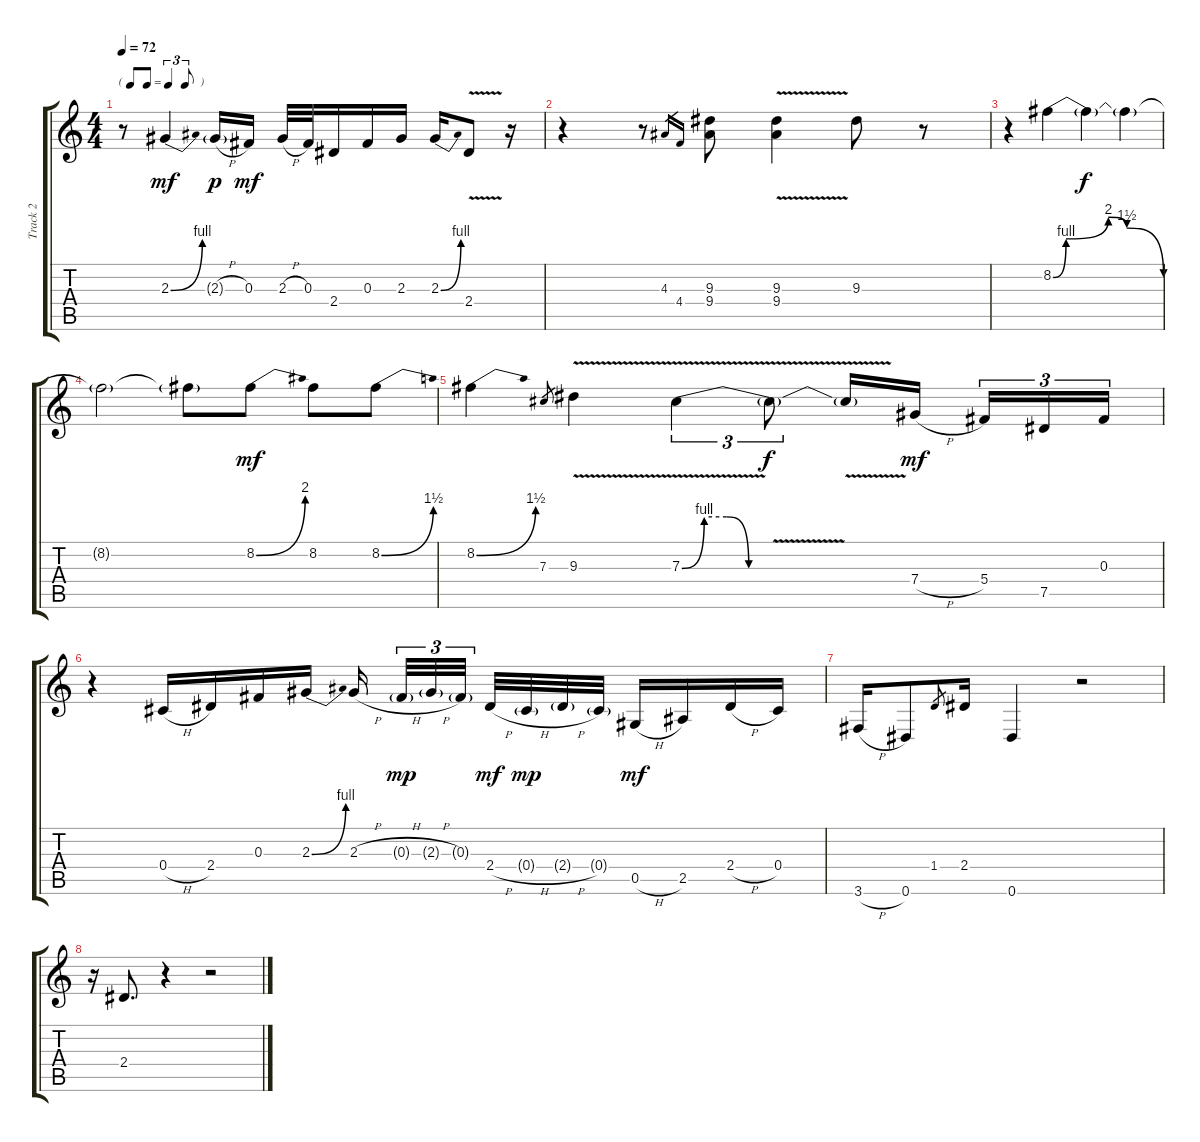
\track ("Track 2" "Track 2") {instrument fretlessbass}
\staff {score tabs}
\tuning (Eb4 Bb3 Gb3 Db3 Ab2 Eb2) {hide}
\ts (4 4)
\tf triplet8th
\tempo 72
\clef g2
\ks c
r.8{dy mf} 2.3{be (bend 0 0 60 4)}.4 2.3{h g}.16{dy p} 0.3.16{dy mf} 2.3{h}.32 0.3.32 2.4.16 0.3.16 2.3.16 2.3{be (bend 0 0 60 4)}.16 2.4{v}.8 r.16 |
r.4 r.8 4.3.16{gr} 4.4.16{gr} (9.3 9.4).8 (9.3{v} 9.4{v}).4 9.3.8 r.8 |
r.4 8.2{be (custom 0 0 7 4 30 8 40 6 60 0)}.4 8.2{t}.4{dy f} 8.2{t}.4 |
8.2{t}.2 8.2{t}.8 8.2{be (bend 0 0 60 8)}.8{dy mf} 8.2.8 8.2{be (bend 0 0 60 6)}.8 |
8.2{be (bend 0 0 60 6)}.4 7.3.8{gr} 9.3{v}.4 7.3{be (custom 0 0 15 4 30 4 45 0 60 0) v}.4{tu (3 2)} 7.3{v t}.8{tu (3 2) dy f} 7.3{t}.16 7.4{h}.16{dy mf beam splitsecondary} 5.4.16{tu (3 2)} 7.5.16{tu (3 2)} 0.3.16{tu (3 2)} |
r.4 0.4{h}.16 2.4.16 0.3.16 2.3{be (bend 0 0 60 4)}.16 2.3{h}.16{beam splitsecondary} 0.3{h g}.32{tu (3 2) dy mp} 2.3{h g}.32{tu (3 2)} 0.3{g}.32{tu (3 2) beam splitsecondary} 2.4{h}.32{dy mf} 0.4{h g}.32{dy mp} 2.4{h g}.32 0.4{g}.32 0.5{h}.16{dy mf} 2.5.16 2.4{h}.16 0.4.16 |
3.6{h}.16 0.6.8 1.4.8{gr} 2.4.16 0.6.4 r.2 |
r.16 2.4.8{d} r.4 r.2
